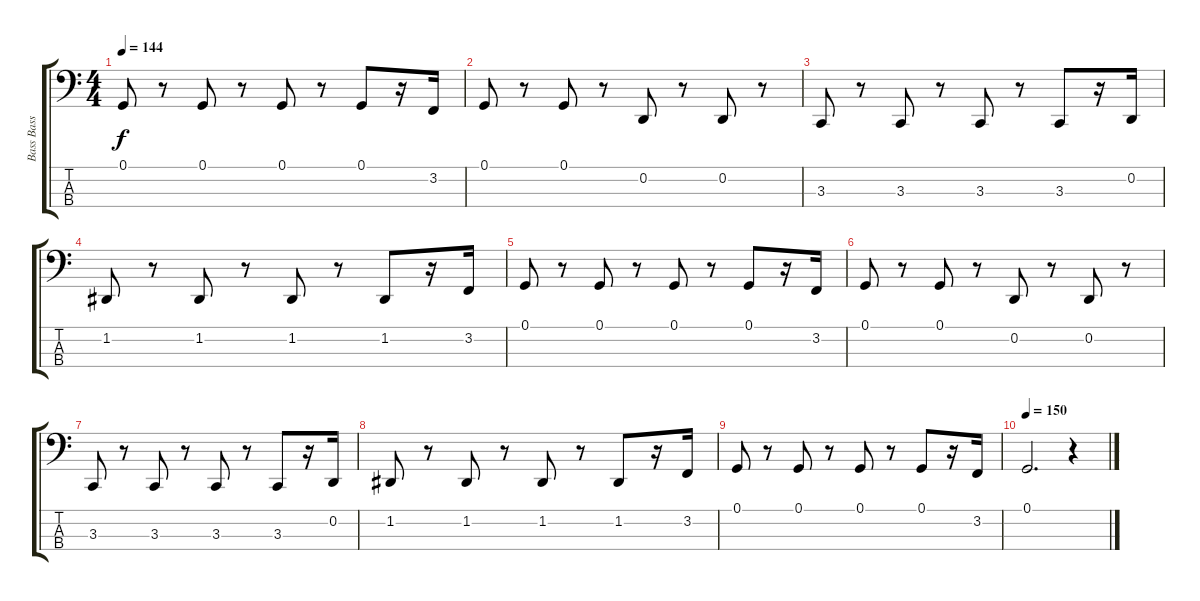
\track ("Bass Bass" "Bass Bass") {instrument acousticgrandpiano}
\staff {score tabs}
\tuning (G2 D2 A1 E1) {hide}
\ts (4 4)
\tempo 144
\clef f4
\ks c
0.1.8{dy f} r.8 0.1.8 r.8 0.1.8 r.8 0.1.8 r.16 3.2.16 |
0.1.8 r.8 0.1.8 r.8 0.2.8 r.8 0.2.8 r.8 |
3.3.8 r.8 3.3.8 r.8 3.3.8 r.8 3.3.8 r.16 0.2.16 |
1.2.8 r.8 1.2.8 r.8 1.2.8 r.8 1.2.8 r.16 3.2.16 |
0.1.8 r.8 0.1.8 r.8 0.1.8 r.8 0.1.8 r.16 3.2.16 |
0.1.8 r.8 0.1.8 r.8 0.2.8 r.8 0.2.8 r.8 |
3.3.8 r.8 3.3.8 r.8 3.3.8 r.8 3.3.8 r.16 0.2.16 |
1.2.8 r.8 1.2.8 r.8 1.2.8 r.8 1.2.8 r.16 3.2.16 |
0.1.8 r.8 0.1.8 r.8 0.1.8 r.8 0.1.8 r.16 3.2.16 |
\tempo 150
0.1.2{d} r.4
